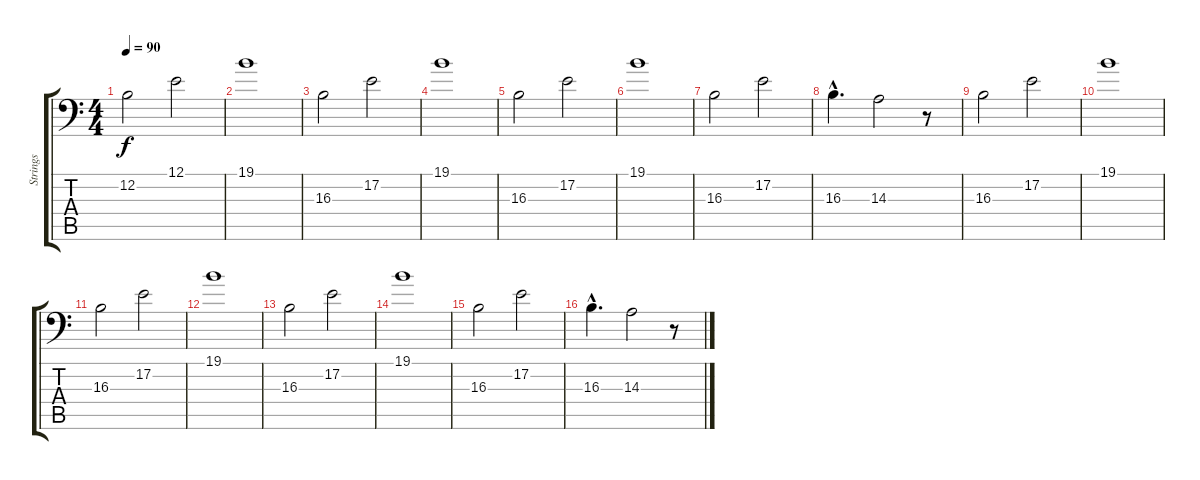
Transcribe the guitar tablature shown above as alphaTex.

\track ("Strings" "Strings") {instrument synthstrings1}
\staff {score tabs}
\tuning (E3 B2 G2 D2 A1 E1) {hide}
\ts (4 4)
\tempo 90
\clef f4
\ks c
12.2.2{dy f} 12.1.2 |
19.1.1 |
16.3.2 17.2.2 |
19.1.1 |
16.3.2 17.2.2 |
19.1.1 |
16.3.2 17.2.2 |
16.3{hac}.4{d} 14.3.2 r.8 |
16.3.2 17.2.2 |
19.1.1 |
16.3.2 17.2.2 |
19.1.1 |
16.3.2 17.2.2 |
19.1.1 |
16.3.2 17.2.2 |
16.3{hac}.4{d} 14.3.2 r.8
